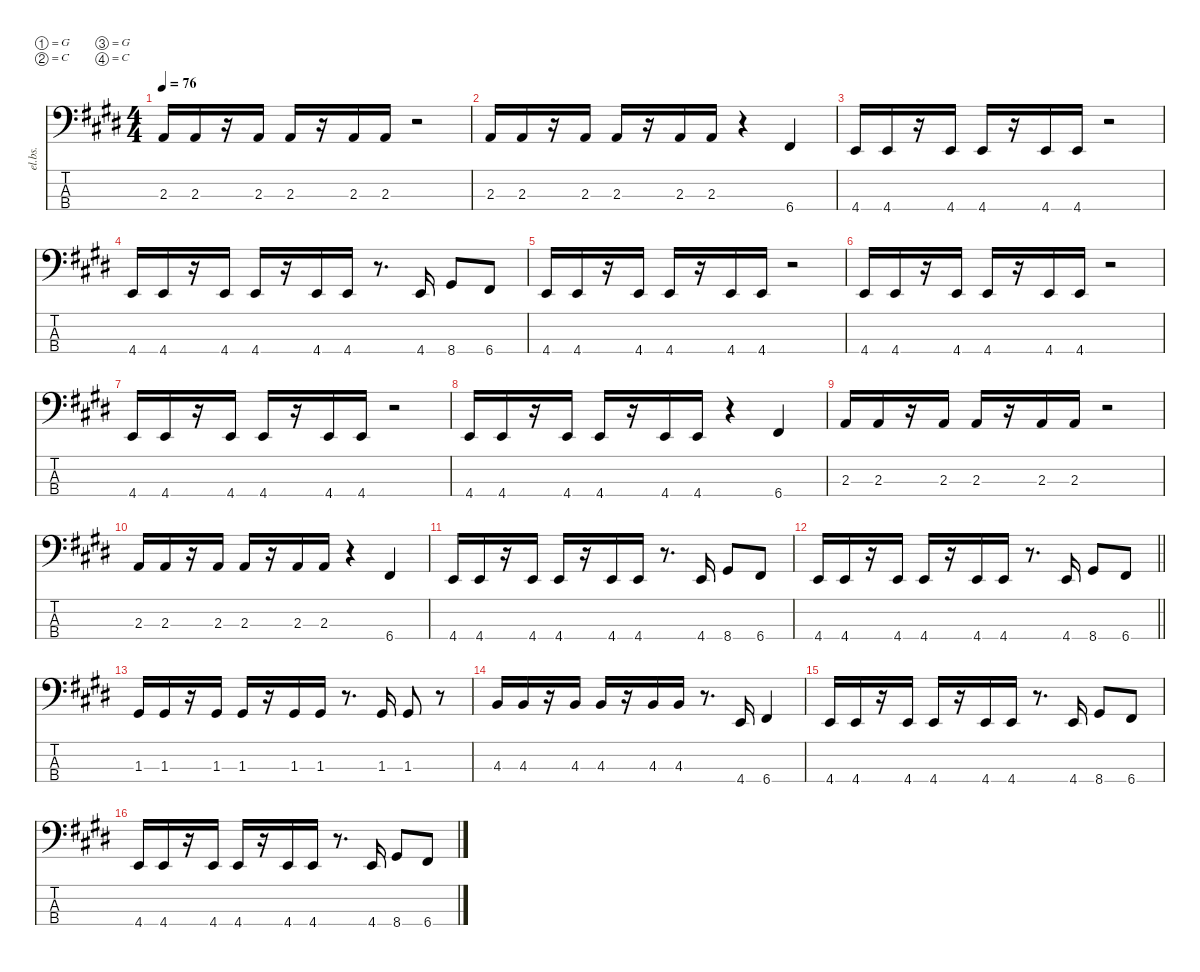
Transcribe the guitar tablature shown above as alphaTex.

\defaultSystemsLayout 4
\hideDynamics
\bracketExtendMode nobrackets
\otherSystemsTrackNameOrientation horizontal
\track ("Bass" "el.bs.") {defaultSystemsLayout 8 instrument electricbassfinger}
\staff {score tabs}
\tuning (G2 C2 G1 C1)
\ts (4 4)
\tempo 76
\clef f4
\ks e
2.3{acc forcenatural}.16{dy f beam Up} 2.3{acc forcenatural}.16{beam Up} r.16{beam Up} 2.3{acc forcenatural}.16{beam Up} 2.3{acc forcenatural}.16{beam Up} r.16{beam Up} 2.3{acc forcenatural}.16{beam Up} 2.3{acc forcenatural}.16{beam Up} r.2{beam Up} |
2.3{acc forcenatural}.16{beam Up} 2.3{acc forcenatural}.16{beam Up} r.16{beam Up} 2.3{acc forcenatural}.16{beam Up} 2.3{acc forcenatural}.16{beam Up} r.16{beam Up} 2.3{acc forcenatural}.16{beam Up} 2.3{acc forcenatural}.16{beam Up} r.4{beam Up} 6.4{acc #}.4{beam Up} |
4.4{acc forcenatural}.16{beam Up} 4.4{acc forcenatural}.16{beam Up} r.16{beam Up} 4.4{acc forcenatural}.16{beam Up} 4.4{acc forcenatural}.16{beam Up} r.16{beam Up} 4.4{acc forcenatural}.16{beam Up} 4.4{acc forcenatural}.16{beam Up} r.2{beam Up} |
4.4{acc forcenatural}.16{beam Up} 4.4{acc forcenatural}.16{beam Up} r.16{beam Up} 4.4{acc forcenatural}.16{beam Up} 4.4{acc forcenatural}.16{beam Up} r.16{beam Up} 4.4{acc forcenatural}.16{beam Up} 4.4{acc forcenatural}.16{beam Up} r.8{d beam Up} 4.4{acc forcenatural}.16{beam Up} 8.4{acc #}.8{beam Up} 6.4{acc #}.8{beam Up} |
4.4{acc forcenatural}.16{beam Up} 4.4{acc forcenatural}.16{beam Up} r.16{beam Up} 4.4{acc forcenatural}.16{beam Up} 4.4{acc forcenatural}.16{beam Up} r.16{beam Up} 4.4{acc forcenatural}.16{beam Up} 4.4{acc forcenatural}.16{beam Up} r.2{beam Up} |
4.4{acc forcenatural}.16{beam Up} 4.4{acc forcenatural}.16{beam Up} r.16{beam Up} 4.4{acc forcenatural}.16{beam Up} 4.4{acc forcenatural}.16{beam Up} r.16{beam Up} 4.4{acc forcenatural}.16{beam Up} 4.4{acc forcenatural}.16{beam Up} r.2{beam Up} |
4.4{acc forcenatural}.16{beam Up} 4.4{acc forcenatural}.16{beam Up} r.16{beam Up} 4.4{acc forcenatural}.16{beam Up} 4.4{acc forcenatural}.16{beam Up} r.16{beam Up} 4.4{acc forcenatural}.16{beam Up} 4.4{acc forcenatural}.16{beam Up} r.2{beam Up} |
4.4{acc forcenatural}.16{beam Up} 4.4{acc forcenatural}.16{beam Up} r.16{beam Up} 4.4{acc forcenatural}.16{beam Up} 4.4{acc forcenatural}.16{beam Up} r.16{beam Up} 4.4{acc forcenatural}.16{beam Up} 4.4{acc forcenatural}.16{beam Up} r.4{beam Up} 6.4{acc #}.4{beam Up} |
2.3{acc forcenatural}.16{beam Up} 2.3{acc forcenatural}.16{beam Up} r.16{beam Up} 2.3{acc forcenatural}.16{beam Up} 2.3{acc forcenatural}.16{beam Up} r.16{beam Up} 2.3{acc forcenatural}.16{beam Up} 2.3{acc forcenatural}.16{beam Up} r.2{beam Up} |
2.3{acc forcenatural}.16{beam Up} 2.3{acc forcenatural}.16{beam Up} r.16{beam Up} 2.3{acc forcenatural}.16{beam Up} 2.3{acc forcenatural}.16{beam Up} r.16{beam Up} 2.3{acc forcenatural}.16{beam Up} 2.3{acc forcenatural}.16{beam Up} r.4{beam Up} 6.4{acc #}.4{beam Up} |
4.4{acc forcenatural}.16{beam Up} 4.4{acc forcenatural}.16{beam Up} r.16{beam Up} 4.4{acc forcenatural}.16{beam Up} 4.4{acc forcenatural}.16{beam Up} r.16{beam Up} 4.4{acc forcenatural}.16{beam Up} 4.4{acc forcenatural}.16{beam Up} r.8{d beam Up} 4.4{acc forcenatural}.16{beam Up} 8.4{acc #}.8{beam Up} 6.4{acc #}.8{beam Up} |
\barLineRight lightlight
4.4{acc forcenatural}.16{beam Up} 4.4{acc forcenatural}.16{beam Up} r.16{beam Up} 4.4{acc forcenatural}.16{beam Up} 4.4{acc forcenatural}.16{beam Up} r.16{beam Up} 4.4{acc forcenatural}.16{beam Up} 4.4{acc forcenatural}.16{beam Up} r.8{d beam Up} 4.4{acc forcenatural}.16{beam Up} 8.4{acc #}.8{beam Up} 6.4{acc #}.8{beam Up} |
1.3{acc #}.16{beam Up} 1.3{acc #}.16{beam Up} r.16{beam Up} 1.3{acc #}.16{beam Up} 1.3{acc #}.16{beam Up} r.16{beam Up} 1.3{acc #}.16{beam Up} 1.3{acc #}.16{beam Up} r.8{d beam Up} 1.3{acc #}.16{beam Up} 1.3{acc #}.8{beam Up} r.8{beam Up} |
4.3{acc forcenatural}.16{beam Up} 4.3{acc forcenatural}.16{beam Up} r.16{beam Up} 4.3{acc forcenatural}.16{beam Up} 4.3{acc forcenatural}.16{beam Up} r.16{beam Up} 4.3{acc forcenatural}.16{beam Up} 4.3{acc forcenatural}.16{beam Up} r.8{d beam Up} 4.4{acc forcenatural}.16{beam Up} 6.4{acc #}.4{beam Up} |
4.4{acc forcenatural}.16{beam Up} 4.4{acc forcenatural}.16{beam Up} r.16{beam Up} 4.4{acc forcenatural}.16{beam Up} 4.4{acc forcenatural}.16{beam Up} r.16{beam Up} 4.4{acc forcenatural}.16{beam Up} 4.4{acc forcenatural}.16{beam Up} r.8{d beam Up} 4.4{acc forcenatural}.16{beam Up} 8.4{acc #}.8{beam Up} 6.4{acc #}.8{beam Up} |
4.4{acc forcenatural}.16{beam Up} 4.4{acc forcenatural}.16{beam Up} r.16{beam Up} 4.4{acc forcenatural}.16{beam Up} 4.4{acc forcenatural}.16{beam Up} r.16{beam Up} 4.4{acc forcenatural}.16{beam Up} 4.4{acc forcenatural}.16{beam Up} r.8{d beam Up} 4.4{acc forcenatural}.16{beam Up} 8.4{acc #}.8{beam Up} 6.4{acc #}.8{beam Up}
